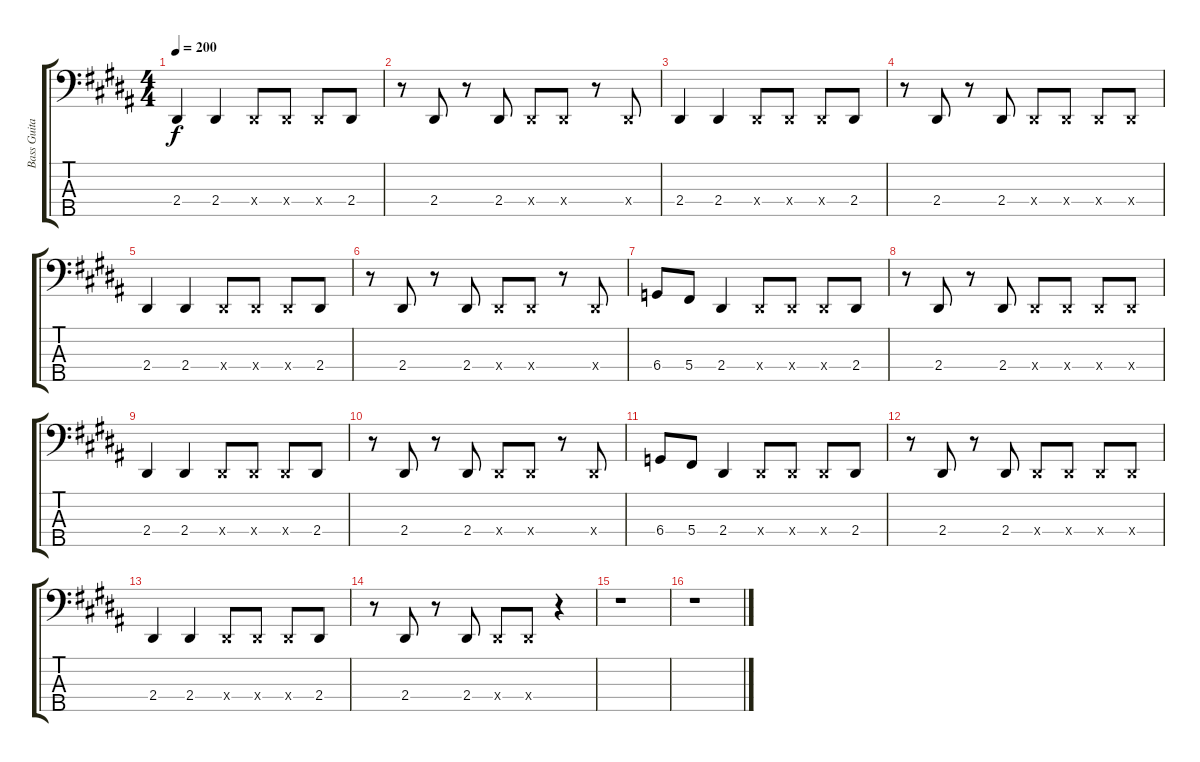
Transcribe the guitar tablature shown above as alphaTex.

\track ("Bass Guitar" "Bass Guita") {instrument electricbassfinger}
\staff {score tabs}
\tuning (Gb2 Db2 Ab1 Db1 Ab0) {hide}
\ts (4 4)
\tempo 200
\clef f4
\ks b
2.4.4{dy f} 2.4.4 2.4{x}.8 2.4{x}.8 2.4{x}.8 2.4.8 |
r.8 2.4.8 r.8 2.4.8 2.4{x}.8 2.4{x}.8 r.8 2.4{x}.8 |
2.4.4 2.4.4 2.4{x}.8 2.4{x}.8 2.4{x}.8 2.4.8 |
r.8 2.4.8 r.8 2.4.8 2.4{x}.8 2.4{x}.8 2.4{x}.8 2.4{x}.8 |
2.4.4 2.4.4 2.4{x}.8 2.4{x}.8 2.4{x}.8 2.4.8 |
r.8 2.4.8 r.8 2.4.8 2.4{x}.8 2.4{x}.8 r.8 2.4{x}.8 |
6.4.8 5.4.8 2.4.4 2.4{x}.8 2.4{x}.8 2.4{x}.8 2.4.8 |
r.8 2.4.8 r.8 2.4.8 2.4{x}.8 2.4{x}.8 2.4{x}.8 2.4{x}.8 |
2.4.4 2.4.4 2.4{x}.8 2.4{x}.8 2.4{x}.8 2.4.8 |
r.8 2.4.8 r.8 2.4.8 2.4{x}.8 2.4{x}.8 r.8 2.4{x}.8 |
6.4.8 5.4.8 2.4.4 2.4{x}.8 2.4{x}.8 2.4{x}.8 2.4.8 |
r.8 2.4.8 r.8 2.4.8 2.4{x}.8 2.4{x}.8 2.4{x}.8 2.4{x}.8 |
2.4.4 2.4.4 2.4{x}.8 2.4{x}.8 2.4{x}.8 2.4.8 |
r.8 2.4.8 r.8 2.4.8 2.4{x}.8 2.4{x}.8 r.4 |
r.1 |
r.1
